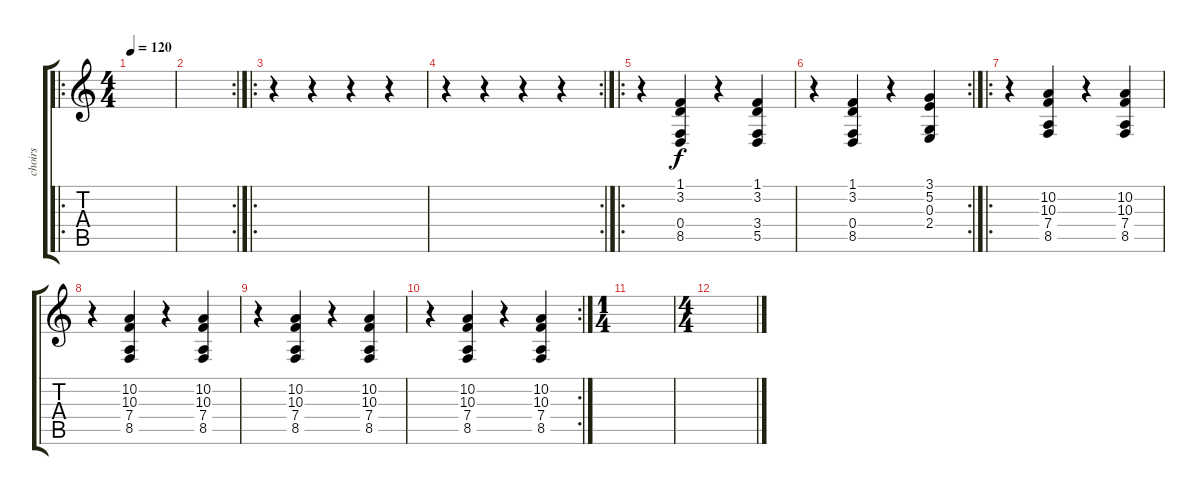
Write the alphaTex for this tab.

\track ("choirs" "choirs") {instrument choiraahs}
\staff {score tabs}
\tuning (E4 B3 G3 D3 A2 B1) {hide}
\ro
\ts (4 4)
\tempo 120
\clef g2
\ks c
|
\rc 2
|
\ro
r.4{volume 13} r.4 r.4 r.4 |
\rc 2
r.4 r.4 r.4 r.4 |
\ro
r.4{volume 12} (1.1 3.2 0.4 8.5).4 r.4 (1.1 3.2 3.4 5.5).4 |
\rc 2
r.4 (1.1 3.2 0.4 8.5).4 r.4 (3.1 5.2 0.3 2.4).4 |
\ro
r.4 (10.2 10.3 7.4 8.5).4 r.4 (10.2 10.3 7.4 8.5).4 |
r.4 (10.2 10.3 7.4 8.5).4 r.4 (10.2 10.3 7.4 8.5).4 |
r.4 (10.2 10.3 7.4 8.5).4 r.4 (10.2 10.3 7.4 8.5).4 |
\rc 2
r.4 (10.2 10.3 7.4 8.5).4 r.4 (10.2 10.3 7.4 8.5).4 |
\ts (1 4)
|
\ts (4 4)
